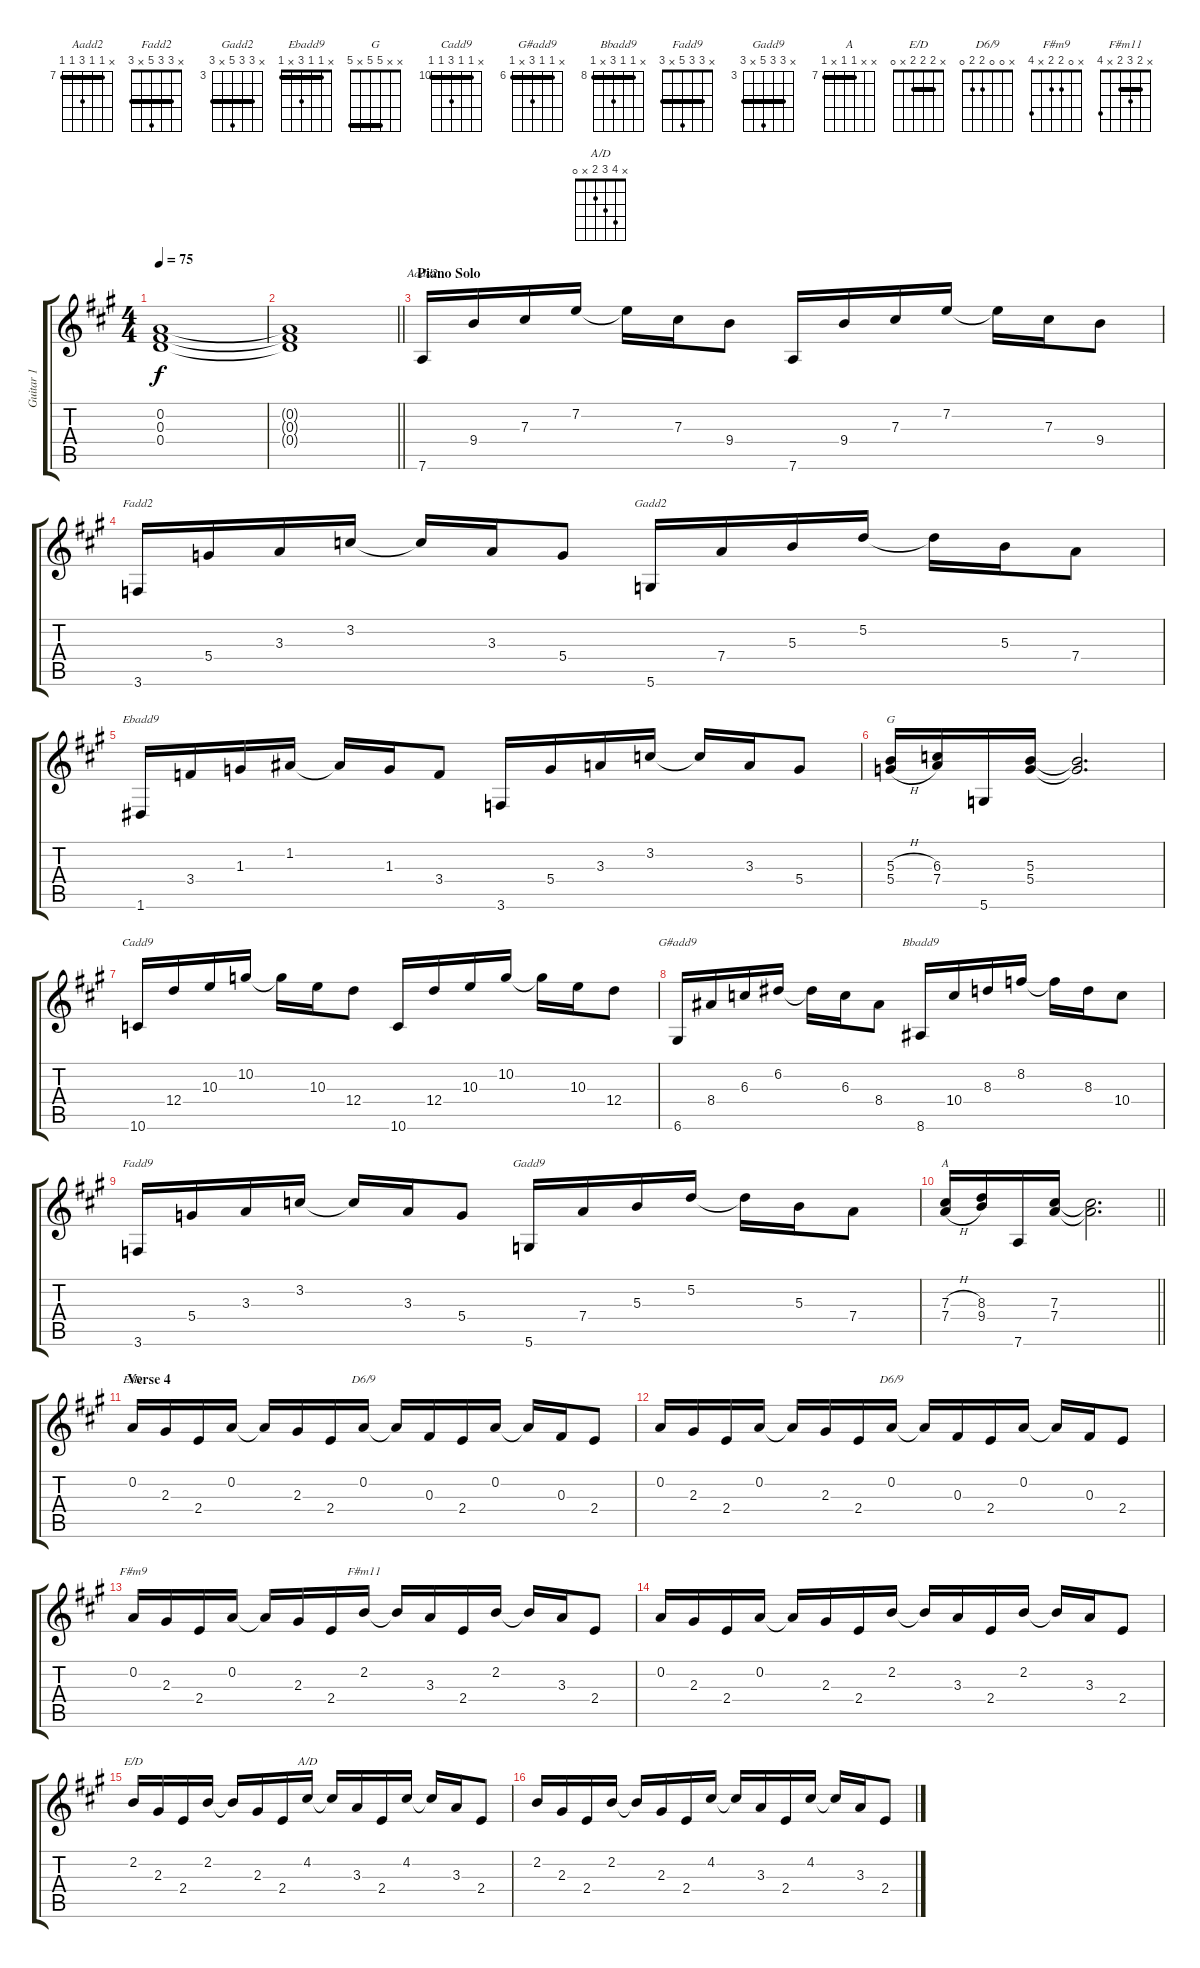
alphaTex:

\track ("Guitar 1" "Guitar 1") {instrument acousticguitarsteel}
\staff {score tabs}
\tuning (D4 A3 Gb3 D3 A2 D2) {hide}
\chord ("Aadd2" x 7 7 9 7 7) {firstfret 7 barre 7}
\chord ("Fadd2" x 3 3 5 x 3) {barre 3}
\chord ("Gadd2" x 5 5 7 x 5) {firstfret 3 barre 5}
\chord ("Ebadd9" x 1 1 3 x 1) {barre 1}
\chord ("G" x x 5 5 x 5) {barre 5}
\chord ("Cadd9" x 10 10 12 10 10) {firstfret 10 barre 10}
\chord ("G#add9" x 6 6 8 x 6) {firstfret 6 barre 6}
\chord ("Bbadd9" x 8 8 10 x 8) {firstfret 8 barre 8}
\chord ("Fadd9" x 3 3 5 x 3) {barre 3}
\chord ("Gadd9" x 5 5 7 x 5) {firstfret 3 barre 5}
\chord ("A" x x 7 7 x 7) {firstfret 7 barre 7}
\chord ("E/D" x 0 2 2 2 0)
\chord ("D6/9" x 0 x x x x)
\chord ("D6/9" x 0 0 2 2 0)
\chord ("F#m9" x 0 2 2 x 4)
\chord ("F#m11" x 2 3 2 x 4) {barre 2}
\chord ("E/D" x 2 2 2 x 0) {barre 2}
\chord ("A/D" x 4 3 2 x 0)
\ts (4 4)
\tempo 75
\clef g2
\ks f#minor
(0.2 0.3 0.4).1{dy f} |
\barLineRight lightlight
(0.2{t} 0.3{t} 0.4{t}).1 |
\section ("" "Piano Solo")
7.6.16{ch "Aadd2"} 9.4.16 7.3.16 7.2.16 7.2{t}.16 7.3.16 9.4.8 7.6.16 9.4.16 7.3.16 7.2.16 7.2{t}.16 7.3.16 9.4.8 |
3.6.16{ch "Fadd2"} 5.4.16 3.3.16 3.2.16 3.2{t}.16 3.3.16 5.4.8 5.6.16{ch "Gadd2"} 7.4.16 5.3.16 5.2.16 5.2{t}.16 5.3.16 7.4.8 |
1.6.16{ch "Ebadd9"} 3.4.16 1.3.16 1.2.16 1.2{t}.16 1.3.16 3.4.8 3.6.16 5.4.16 3.3.16 3.2.16 3.2{t}.16 3.3.16 5.4.8 |
(5.3{h} 5.4{h}).16{ch "G"} (6.3 7.4).16 5.6.16 (5.3 5.4).16 (5.3{t} 5.4{t}).2{d} |
10.6.16{ch "Cadd9"} 12.4.16 10.3.16 10.2.16 10.2{t}.16 10.3.16 12.4.8 10.6.16 12.4.16 10.3.16 10.2.16 10.2{t}.16 10.3.16 12.4.8 |
6.6.16{ch "G#add9"} 8.4.16 6.3.16 6.2.16 6.2{t}.16 6.3.16 8.4.8 8.6.16{ch "Bbadd9"} 10.4.16 8.3.16 8.2.16 8.2{t}.16 8.3.16 10.4.8 |
3.6.16{ch "Fadd9"} 5.4.16 3.3.16 3.2.16 3.2{t}.16 3.3.16 5.4.8 5.6.16{ch "Gadd9"} 7.4.16 5.3.16 5.2.16 5.2{t}.16 5.3.16 7.4.8 |
\barLineRight lightlight
(7.3{h} 7.4{h}).16{ch "A"} (8.3 9.4).16 7.6.16 (7.3 7.4).16 (7.3{t} 7.4{t}).2{d} |
\section ("" "Verse 4")
0.2.16{ch "E/D"} 2.3.16 2.4.16 0.2.16 0.2{t}.16 2.3.16 2.4.16 0.2.16{ch "D6/9"} 0.2{t}.16 0.3.16 2.4.16 0.2.16 0.2{t}.16 0.3.16 2.4.8 |
0.2.16 2.3.16 2.4.16 0.2.16 0.2{t}.16 2.3.16 2.4.16 0.2.16{ch "D6/9"} 0.2{t}.16 0.3.16 2.4.16 0.2.16 0.2{t}.16 0.3.16 2.4.8 |
0.2.16{ch "F#m9"} 2.3.16 2.4.16 0.2.16 0.2{t}.16 2.3.16 2.4.16 2.2.16{ch "F#m11"} 2.2{t}.16 3.3.16 2.4.16 2.2.16 2.2{t}.16 3.3.16 2.4.8 |
0.2.16 2.3.16 2.4.16 0.2.16 0.2{t}.16 2.3.16 2.4.16 2.2.16 2.2{t}.16 3.3.16 2.4.16 2.2.16 2.2{t}.16 3.3.16 2.4.8 |
2.2.16{ch "E/D"} 2.3.16 2.4.16 2.2.16 2.2{t}.16 2.3.16 2.4.16 4.2.16{ch "A/D"} 4.2{t}.16 3.3.16 2.4.16 4.2.16 4.2{t}.16 3.3.16 2.4.8 |
2.2.16 2.3.16 2.4.16 2.2.16 2.2{t}.16 2.3.16 2.4.16 4.2.16 4.2{t}.16 3.3.16 2.4.16 4.2.16 4.2{t}.16 3.3.16 2.4.8
